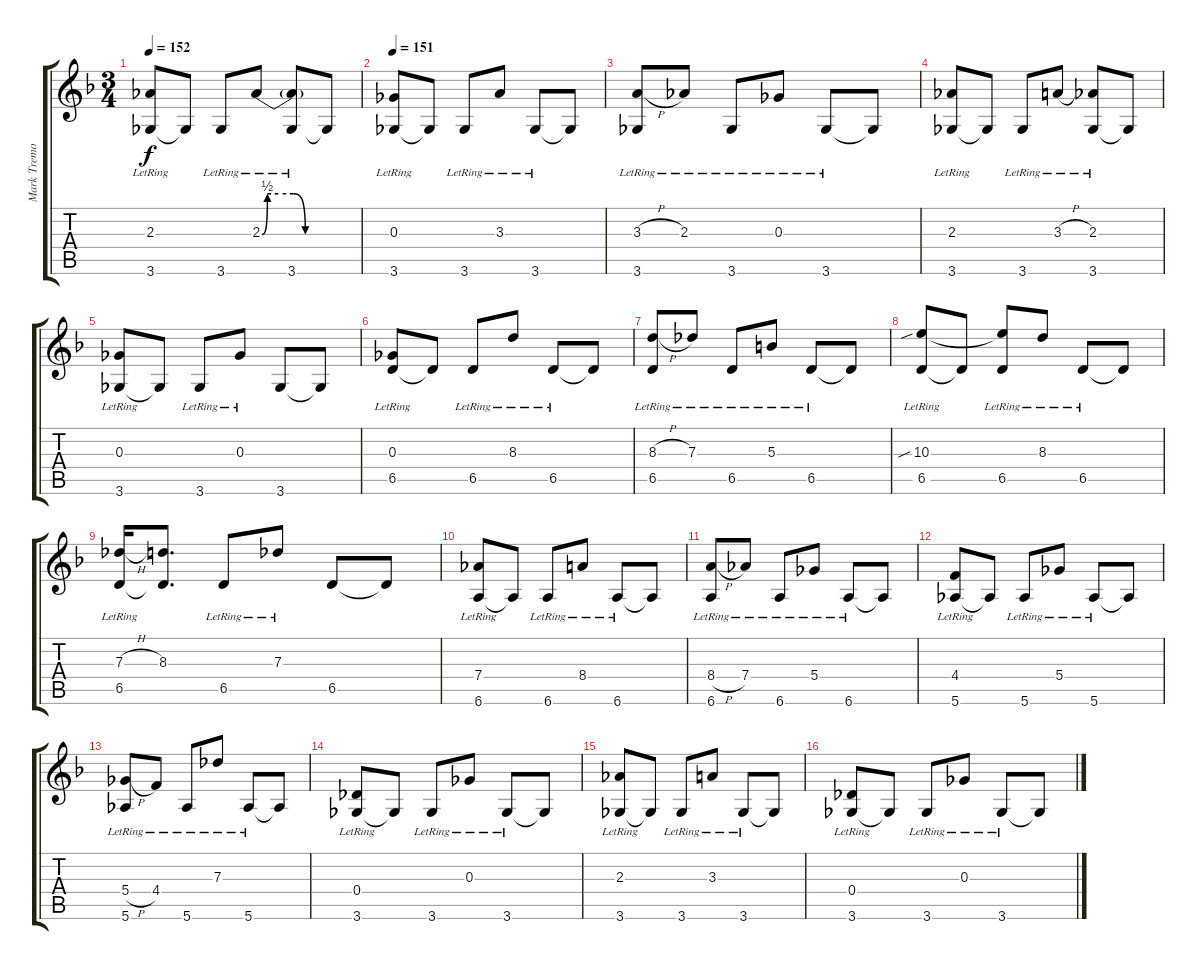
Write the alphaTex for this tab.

\track ("Mark Tremonti" "Mark Tremo") {instrument electricguitarclean}
\staff {score tabs}
\tuning (Eb4 Bb3 Gb3 Db3 Ab2 Eb2) {hide}
\ts (3 4)
\tempo 152
\clef g2
\ks dminor
(2.3{lr} 3.6{lr}).8{dy f} 3.6{t}.8 3.6{lr}.8 2.3{be (custom 0 0 5 2 15 2 29 2 40 0 60 0) lr}.8 (2.3{t} 3.6{lr}).8 3.6{t}.8 |
\tempo 151
(0.3{lr} 3.6{lr}).8 3.6{t}.8 3.6{lr}.8 3.3{lr}.8 3.6{lr}.8 3.6{t}.8 |
(3.3{h lr} 3.6{lr}).8 2.3{lr}.8 3.6{lr}.8 0.3{lr}.8 3.6{lr}.8 3.6{t}.8 |
(2.3{lr} 3.6{lr}).8 3.6{t}.8 3.6{lr}.8 3.3{h lr}.8 (2.3{lr} 3.6{lr}).8 3.6{t}.8 |
(0.3{lr} 3.6{lr}).8 3.6{t}.8 3.6{lr}.8 0.3{lr}.8 3.6.8 3.6{t}.8 |
(0.3{lr} 6.5{lr}).8 6.5{t}.8 6.5{lr}.8 8.3{lr}.8 6.5{lr}.8 6.5{t}.8 |
(8.3{h lr} 6.5{lr}).8 7.3{lr}.8 6.5{lr}.8 5.3{lr}.8 6.5{lr}.8 6.5{t}.8 |
(10.3{sib} 6.5{lr}).8 6.5{t}.8 (10.3{t} 6.5{lr}).8 8.3{lr}.8 6.5{lr}.8 6.5{t}.8 |
(7.3{h lr} 6.5{lr}).16 (8.3 6.5{t}).8{d} 6.5{lr}.8 7.3{lr}.8 6.5.8 6.5{t}.8 |
(7.4{lr} 6.6{lr}).8 6.6{t}.8 6.6{lr}.8 8.4{lr}.8 6.6{lr}.8 6.6{t}.8 |
(8.4{h lr} 6.6{lr}).8 7.4{lr}.8 6.6{lr}.8 5.4{lr}.8 6.6{lr}.8 6.6{t}.8 |
(4.4{lr} 5.6{lr}).8 5.6{t}.8 5.6{lr}.8 5.4{lr}.8 5.6{lr}.8 5.6{t}.8 |
(5.4{h lr} 5.6{lr}).8 4.4{lr}.8 5.6{lr}.8 7.3{lr}.8 5.6{lr}.8 5.6{t}.8 |
(0.4{lr} 3.6{lr}).8 3.6{t}.8 3.6{lr}.8 0.3{lr}.8 3.6{lr}.8 3.6{t}.8 |
(2.3{lr} 3.6{lr}).8 3.6{t}.8 3.6{lr}.8 3.3{lr}.8 3.6{lr}.8 3.6{t}.8 |
(0.4{lr} 3.6{lr}).8 3.6{t}.8 3.6{lr}.8 0.3{lr}.8 3.6{lr}.8 3.6{t}.8
